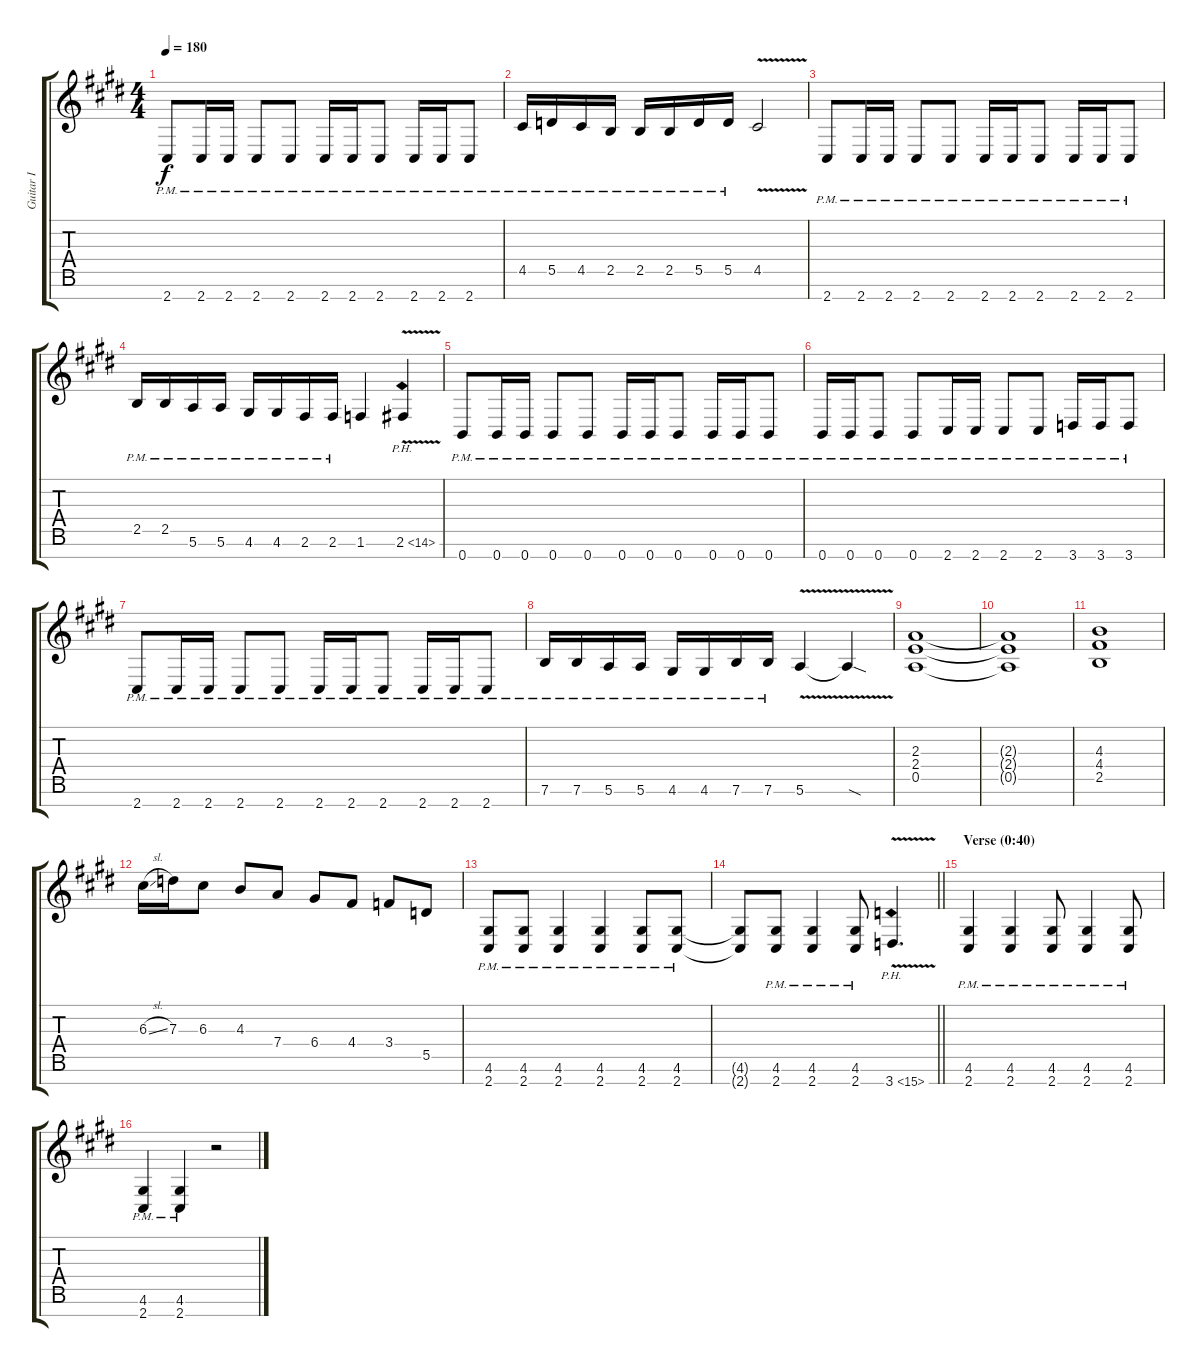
\track ("Guitar I" "Guitar I") {instrument distortionguitar}
\staff {score tabs}
\tuning (E4 B3 G3 D3 A2 E2 B1) {hide}
\ts (4 4)
\tempo 180
\clef g2
\ks c#minor
2.7{pm}.8{dy f} 2.7{pm}.16 2.7{pm}.16 2.7{pm}.8 2.7{pm}.8 2.7{pm}.16 2.7{pm}.16 2.7{pm}.8 2.7{pm}.16 2.7{pm}.16 2.7{pm}.8 |
4.5{pm}.16 5.5{pm}.16 4.5{pm}.16 2.5{pm}.16 2.5{pm}.16 2.5{pm}.16 5.5{pm}.16 5.5{pm}.16 4.5{v}.2 |
2.7{pm}.8 2.7{pm}.16 2.7{pm}.16 2.7{pm}.8 2.7{pm}.8 2.7{pm}.16 2.7{pm}.16 2.7{pm}.8 2.7{pm}.16 2.7{pm}.16 2.7{pm}.8 |
2.5{pm}.16 2.5{pm}.16 5.6{pm}.16 5.6{pm}.16 4.6{pm}.16 4.6{pm}.16 2.6{pm}.16 2.6{pm}.16 1.6.4 2.6{ph 12 v}.4 |
0.7{pm}.8 0.7{pm}.16 0.7{pm}.16 0.7{pm}.8 0.7{pm}.8 0.7{pm}.16 0.7{pm}.16 0.7{pm}.8 0.7{pm}.16 0.7{pm}.16 0.7{pm}.8 |
0.7{pm}.16 0.7{pm}.16 0.7{pm}.8 0.7{pm}.8 2.7{pm}.16 2.7{pm}.16 2.7{pm}.8 2.7{pm}.8 3.7{pm}.16 3.7{pm}.16 3.7{pm}.8 |
2.7{pm}.8 2.7{pm}.16 2.7{pm}.16 2.7{pm}.8 2.7{pm}.8 2.7{pm}.16 2.7{pm}.16 2.7{pm}.8 2.7{pm}.16 2.7{pm}.16 2.7{pm}.8 |
7.6{pm}.16 7.6{pm}.16 5.6{pm}.16 5.6{pm}.16 4.6{pm}.16 4.6{pm}.16 7.6{pm}.16 7.6{pm}.16 5.6{v}.4 5.6{sod t}.4 |
(2.3 2.4 0.5).1 |
(2.3{t} 2.4{t} 0.5{t}).1 |
(4.3 4.4 2.5).1 |
6.3{sl}.16 7.3.16 6.3.8 4.3.8 7.4.8 6.4.8 4.4.8 3.4.8 5.5.8 |
(4.6{pm} 2.7{pm}).8 (4.6{pm} 2.7{pm}).8 (4.6{pm} 2.7{pm}).4 (4.6{pm} 2.7{pm}).4 (4.6{pm} 2.7{pm}).8 (4.6{pm} 2.7{pm}).8 |
\barLineRight lightlight
(4.6{t} 2.7{t}).8 (4.6{pm} 2.7{pm}).8 (4.6{pm} 2.7{pm}).4 (4.6{pm} 2.7{pm}).8 3.7{ph 12 v}.4{d} |
\section ("" "Verse (0:40)")
(4.6{pm} 2.7{pm}).4 (4.6{pm} 2.7{pm}).4 (4.6{pm} 2.7{pm}).8 (4.6{pm} 2.7{pm}).4 (4.6{pm} 2.7{pm}).8 |
(4.6{pm} 2.7{pm}).4 (4.6{pm} 2.7{pm}).4 r.2
